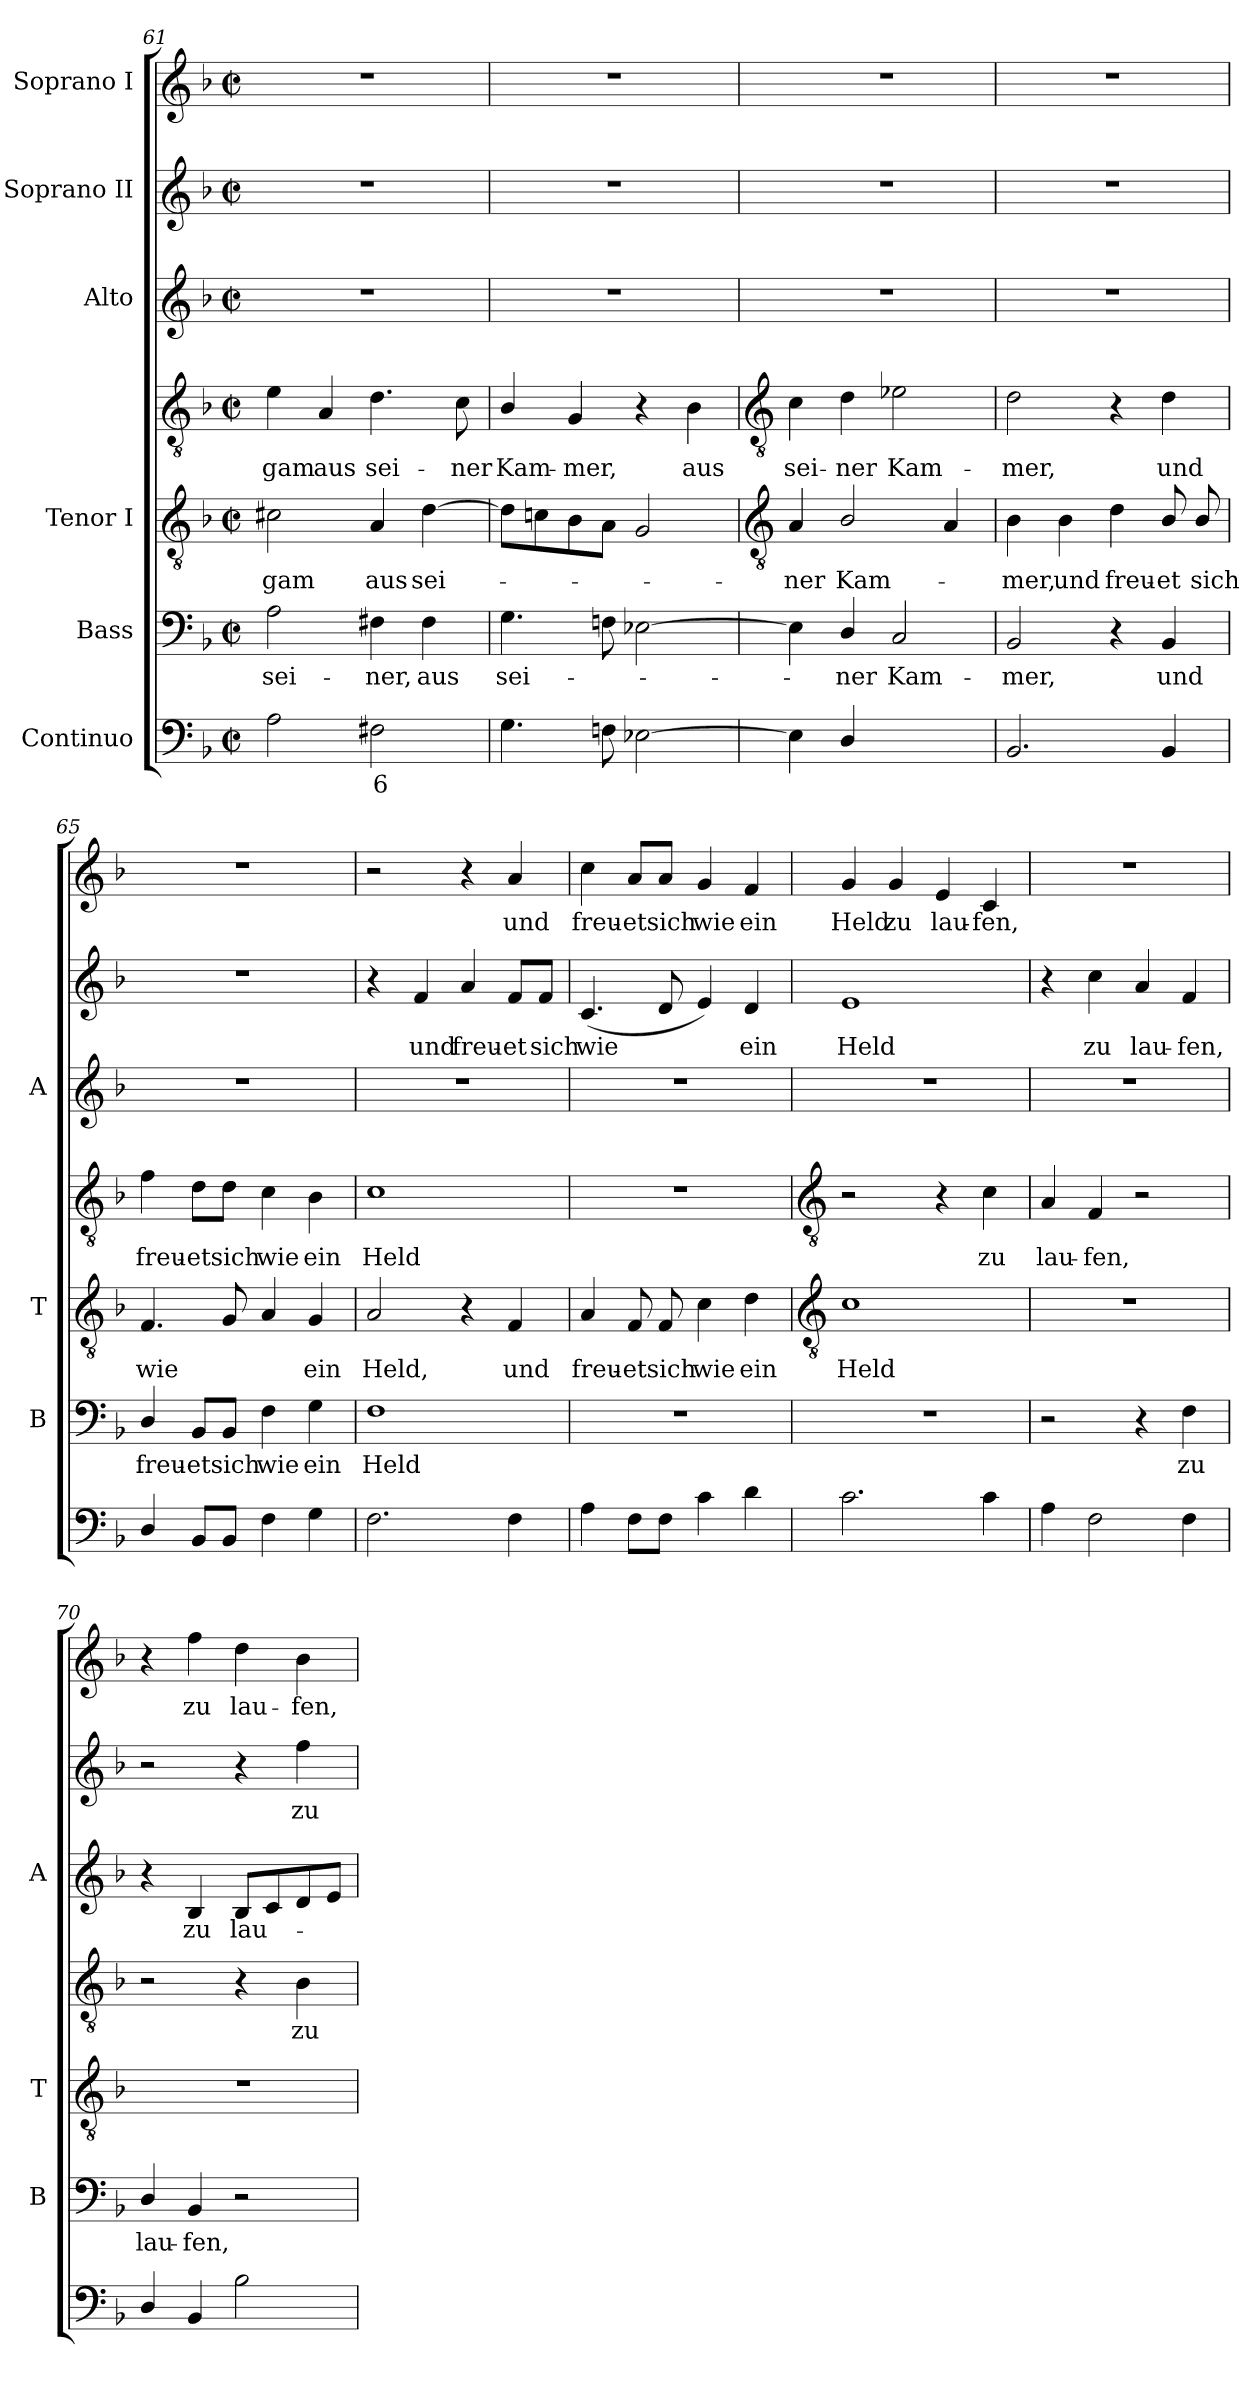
**kern	**text	**kern	**text	**kern	**text	**kern	**text	**kern	**text	**kern	**text	**kern	**text
*part6	*part6	*part5	*part5	*part4	*part4	*part4	*part4	*part3	*part3	*part2	*part2	*part1	*part1
*staff7	*staff7	*staff6	*staff6	*staff5	*staff5	*staff4	*staff4	*staff3	*staff3	*staff2	*staff2	*staff1	*staff1
*I"Continuo	*	*I"Bass	*	*I"Tenor I	*	*	*	*I"Alto	*	*I"Soprano II	*	*I"Soprano I	*
*	*	*I'B	*	*I'T	*	*	*	*I'A	*	*	*	*	*
*clefF4	*	*clefF4	*	*clefGv2	*	*clefGv2	*	*clefG2	*	*clefG2	*	*clefG2	*
*k[b-]	*	*k[b-]	*	*k[b-]	*	*k[b-]	*	*k[b-]	*	*k[b-]	*	*k[b-]	*
*F:	*	*F:	*	*F:	*	*F:	*	*F:	*	*F:	*	*F:	*
*M2/2	*	*M2/2	*	*M2/2	*	*M2/2	*	*M2/2	*	*M2/2	*	*M2/2	*
*met(c|)	*	*met(c|)	*	*met(c|)	*	*met(c|)	*	*met(c|)	*	*met(c|)	*	*met(c|)	*
=61	=61	=61	=61	=61	=61	=61	=61	=61	=61	=61	=61	=61	=61
!	!	!	!LO:LY:b	!	!LO:LY:b	!	!LO:LY:b	!	!	!	!	!	!
2A	.	2A	sei-	2c#X	gam	4e	-gam	1r	.	1r	.	1r	.
!	!	!	!	!	!	!	!LO:LY:b	!	!	!	!	!	!
.	.	.	.	.	.	4A	aus	.	.	.	.	.	.
!	!LO:LY:b	!	!LO:LY:b	!	!LO:LY:b	!	!LO:LY:b	!	!	!	!	!	!
2F#X	6	4F#X	-ner,	4A	aus	4.d	sei-	.	.	.	.	.	.
!	!	!	!LO:LY:b	!	!LO:LY:b	!	!	!	!	!	!	!	!
.	.	4F#	aus	[4d	sei-	.	.	.	.	.	.	.	.
!	!	!	!	!	!	!	!LO:LY:b	!	!	!	!	!	!
.	.	.	.	.	.	8c	-ner	.	.	.	.	.	.
=62	=62	=62	=62	=62	=62	=62	=62	=62	=62	=62	=62	=62	=62
!	!	!	!LO:LY:b	!	!	!	!LO:LY:b	!	!	!	!	!	!
4.G	.	4.G	sei-	8dL]	.	4B-/	Kam-	1r	.	1r	.	1r	.
.	.	.	.	8cn	.	.	.	.	.	.	.	.	.
!	!	!	!	!	!	!	!LO:LY:b	!	!	!	!	!	!
.	.	.	.	8B-	.	4G	-mer,	.	.	.	.	.	.
8Fn	.	8Fn	.	8AJ	.	.	.	.	.	.	.	.	.
[2E-X	.	[2E-X	.	2G	.	4r	.	.	.	.	.	.	.
!	!	!	!	!	!	!	!LO:LY:b	!	!	!	!	!	!
.	.	.	.	.	.	4B-	aus	.	.	.	.	.	.
!!LO:LB:g=z
=63	=63	=63	=63	=63	=63	=63	=63	=63	=63	=63	=63	=63	=63
*	*	*	*	*clefGv2	*	*clefGv2	*	*	*	*	*	*	*
!	!	!	!	!	!LO:LY:b	!	!LO:LY:b	!	!	!	!	!	!
4E-]	.	4E-]	.	4A	-ner	4c	sei-	1r	.	1r	.	1r	.
!	!	!	!LO:LY:b	!	!LO:LY:b	!	!LO:LY:b	!	!	!	!	!	!
4D/	.	4D/	ner	2B-/	Kam-	4d	-ner	.	.	.	.	.	.
!	!	!	!LO:LY:b	!	!	!	!LO:LY:b	!	!	!	!	!	!
[4Cyy	.	2C	Kam-	.	.	2e-X	Kam-	.	.	.	.	.	.
4Cyy]	.	.	.	4A	.	.	.	.	.	.	.	.	.
=64	=64	=64	=64	=64	=64	=64	=64	=64	=64	=64	=64	=64	=64
!	!	!	!LO:LY:b	!	!LO:LY:b	!	!LO:LY:b	!	!	!	!	!	!
2.BB-	.	2BB-	-mer,	4B-	mer,	2d	mer,	1r	.	1r	.	1r	.
!	!	!	!	!	!LO:LY:b	!	!	!	!	!	!	!	!
.	.	.	.	4B-	und	.	.	.	.	.	.	.	.
!	!	!	!	!	!LO:LY:b	!	!	!	!	!	!	!	!
.	.	4r	.	4d	freu-	4r	.	.	.	.	.	.	.
!	!	!	!LO:LY:b	!	!LO:LY:b	!	!LO:LY:b	!	!	!	!	!	!
4BB-	.	4BB-	und	8B-/	-et	4d	und	.	.	.	.	.	.
!	!	!	!	!	!LO:LY:b	!	!	!	!	!	!	!	!
.	.	.	.	8B-/	sich	.	.	.	.	.	.	.	.
=65	=65	=65	=65	=65	=65	=65	=65	=65	=65	=65	=65	=65	=65
!	!	!	!LO:LY:b	!	!LO:LY:b	!	!LO:LY:b	!	!	!	!	!	!
4D/	.	4D/	freu-	4.F	wie	4f	freu-	1r	.	1r	.	1r	.
!	!	!	!LO:LY:b	!	!	!	!LO:LY:b	!	!	!	!	!	!
8BB-L	.	8BB-/L	-et	.	.	8d\L	-et	.	.	.	.	.	.
!	!	!	!LO:LY:b	!	!	!	!LO:LY:b	!	!	!	!	!	!
8BB-J	.	8BB-/J	sich	8G	.	8d\J	sich	.	.	.	.	.	.
!	!	!	!LO:LY:b	!	!	!	!LO:LY:b	!	!	!	!	!	!
4F	.	4F	wie	4A	.	4c	wie	.	.	.	.	.	.
!	!	!	!LO:LY:b	!	!LO:LY:b	!	!LO:LY:b	!	!	!	!	!	!
4G	.	4G	ein	4G	ein	4B-	ein	.	.	.	.	.	.
=66	=66	=66	=66	=66	=66	=66	=66	=66	=66	=66	=66	=66	=66
!	!	!	!LO:LY:b	!	!LO:LY:b	!	!LO:LY:b	!	!	!	!	!	!
2.F	.	1F	Held	2A	Held,	1c	Held	1r	.	4r	.	2r	.
!	!	!	!	!	!	!	!	!	!	!	!LO:LY:b	!	!
.	.	.	.	.	.	.	.	.	.	4f	und	.	.
!	!	!	!	!	!	!	!	!	!	!	!LO:LY:b	!	!
.	.	.	.	4r	.	.	.	.	.	4a	freu-	4r	.
!	!	!	!	!	!LO:LY:b	!	!	!	!	!	!LO:LY:b	!	!LO:LY:b
4F	.	.	.	4F	und	.	.	.	.	8f/L	-et	4a	und
!	!	!	!	!	!	!	!	!	!	!	!LO:LY:b	!	!
.	.	.	.	.	.	.	.	.	.	8f/J	sich	.	.
=67	=67	=67	=67	=67	=67	=67	=67	=67	=67	=67	=67	=67	=67
!	!	!	!	!	!LO:LY:b	!	!	!	!	!	!LO:LY:b	!	!LO:LY:b
4A	.	1r	.	4A	freu-	1r	.	1r	.	(<4.c	wie	4cc	freu-
!	!	!	!	!	!LO:LY:b	!	!	!	!	!	!	!	!LO:LY:b
8FL	.	.	.	8F	-et	.	.	.	.	.	.	8a/L	-et
!	!	!	!	!	!LO:LY:b	!	!	!	!	!	!	!	!LO:LY:b
8FJ	.	.	.	8F	sich	.	.	.	.	8d	.	8a/J	sich
!	!	!	!	!	!LO:LY:b	!	!	!	!	!	!	!	!LO:LY:b
4c	.	.	.	4c	wie	.	.	.	.	4e)	.	4g	wie
!	!	!	!	!	!LO:LY:b	!	!	!	!	!	!LO:LY:b	!	!LO:LY:b
4d	.	.	.	4d	ein	.	.	.	.	4d	ein	4f	ein
!!LO:LB:g=z
=68	=68	=68	=68	=68	=68	=68	=68	=68	=68	=68	=68	=68	=68
*	*	*	*	*clefGv2	*	*clefGv2	*	*	*	*	*	*	*
!	!	!	!	!	!LO:LY:b	!	!	!	!	!	!LO:LY:b	!	!LO:LY:b
2.c	.	1r	.	1c	Held	2r	.	1r	.	1e	Held	4g	Held
!	!	!	!	!	!	!	!	!	!	!	!	!	!LO:LY:b
.	.	.	.	.	.	.	.	.	.	.	.	4g	zu
!	!	!	!	!	!	!	!	!	!	!	!	!	!LO:LY:b
.	.	.	.	.	.	4r	.	.	.	.	.	4e	lau-
!	!	!	!	!	!	!	!LO:LY:b	!	!	!	!	!	!LO:LY:b
4c	.	.	.	.	.	4c	zu	.	.	.	.	4c	-fen,
=69	=69	=69	=69	=69	=69	=69	=69	=69	=69	=69	=69	=69	=69
!	!	!	!	!	!	!	!LO:LY:b	!	!	!	!	!	!
4A	.	2r	.	1r	.	4A	lau-	1r	.	4r	.	1r	.
!	!	!	!	!	!	!	!LO:LY:b	!	!	!	!LO:LY:b	!	!
2F	.	.	.	.	.	4F	-fen,	.	.	4cc	zu	.	.
!	!	!	!	!	!	!	!	!	!	!	!LO:LY:b	!	!
.	.	4r	.	.	.	2r	.	.	.	4a	lau-	.	.
!	!	!	!LO:LY:b	!	!	!	!	!	!	!	!LO:LY:b	!	!
4F	.	4F	zu	.	.	.	.	.	.	4f	-fen,	.	.
=70	=70	=70	=70	=70	=70	=70	=70	=70	=70	=70	=70	=70	=70
!	!	!	!LO:LY:b	!	!	!	!	!	!	!	!	!	!
4D/	.	4D/	lau-	1r	.	2r	.	4r	.	2r	.	4r	.
!	!	!	!LO:LY:b	!	!	!	!	!	!LO:LY:b	!	!	!	!LO:LY:b
4BB-	.	4BB-	-fen,	.	.	.	.	4B-	zu	.	.	4ff	zu
!	!	!	!	!	!	!	!	!	!LO:LY:b	!	!	!	!LO:LY:b
2B-	.	2r	.	.	.	4r	.	8B-L	lau-	4r	.	4dd	lau-
.	.	.	.	.	.	.	.	8c	.	.	.	.	.
!	!	!	!	!	!	!	!LO:LY:b	!	!	!	!LO:LY:b	!	!LO:LY:b
.	.	.	.	.	.	4B-	zu	8d	.	4ff	zu	4b-	-fen,
.	.	.	.	.	.	.	.	8eJ	.	.	.	.	.
=	=	=	=	=	=	=	=	=	=	=	=	=	=
*-	*-	*-	*-	*-	*-	*-	*-	*-	*-	*-	*-	*-	*-
